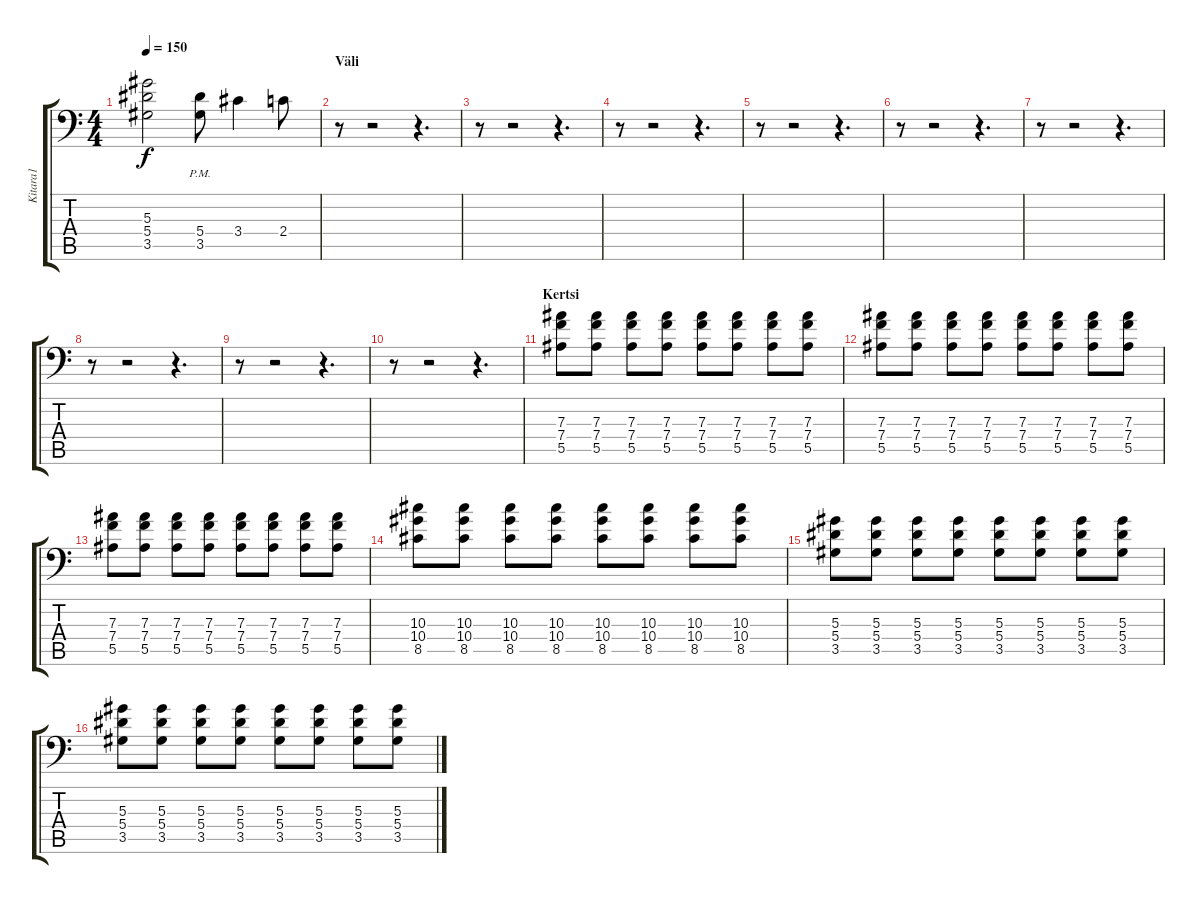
\track ("Kitara1" "Kitara1") {instrument distortionguitar}
\staff {score tabs}
\tuning (C4 G3 Eb3 Bb2 F2 Bb1) {hide}
\ts (4 4)
\tempo 150
\clef f4
\ks c
(5.3 5.4 3.5).2{dy f} (5.4{pm} 3.5{pm}).8 3.4.4 2.4.8 |
\section ("" "Väli")
r.8 r.2 r.4{d} |
r.8 r.2 r.4{d} |
r.8 r.2 r.4{d} |
r.8 r.2 r.4{d} |
r.8 r.2 r.4{d} |
r.8 r.2 r.4{d} |
r.8 r.2 r.4{d} |
r.8 r.2 r.4{d} |
r.8 r.2 r.4{d} |
\section ("" "Kertsi")
(7.3 7.4 5.5).8 (7.3 7.4 5.5).8 (7.3 7.4 5.5).8 (7.3 7.4 5.5).8 (7.3 7.4 5.5).8 (7.3 7.4 5.5).8 (7.3 7.4 5.5).8 (7.3 7.4 5.5).8 |
(7.3 7.4 5.5).8 (7.3 7.4 5.5).8 (7.3 7.4 5.5).8 (7.3 7.4 5.5).8 (7.3 7.4 5.5).8 (7.3 7.4 5.5).8 (7.3 7.4 5.5).8 (7.3 7.4 5.5).8 |
(7.3 7.4 5.5).8 (7.3 7.4 5.5).8 (7.3 7.4 5.5).8 (7.3 7.4 5.5).8 (7.3 7.4 5.5).8 (7.3 7.4 5.5).8 (7.3 7.4 5.5).8 (7.3 7.4 5.5).8 |
(10.3 10.4 8.5).8 (10.3 10.4 8.5).8 (10.3 10.4 8.5).8 (10.3 10.4 8.5).8 (10.3 10.4 8.5).8 (10.3 10.4 8.5).8 (10.3 10.4 8.5).8 (10.3 10.4 8.5).8 |
(5.3 5.4 3.5).8 (5.3 5.4 3.5).8 (5.3 5.4 3.5).8 (5.3 5.4 3.5).8 (5.3 5.4 3.5).8 (5.3 5.4 3.5).8 (5.3 5.4 3.5).8 (5.3 5.4 3.5).8 |
(5.3 5.4 3.5).8 (5.3 5.4 3.5).8 (5.3 5.4 3.5).8 (5.3 5.4 3.5).8 (5.3 5.4 3.5).8 (5.3 5.4 3.5).8 (5.3 5.4 3.5).8 (5.3 5.4 3.5).8
